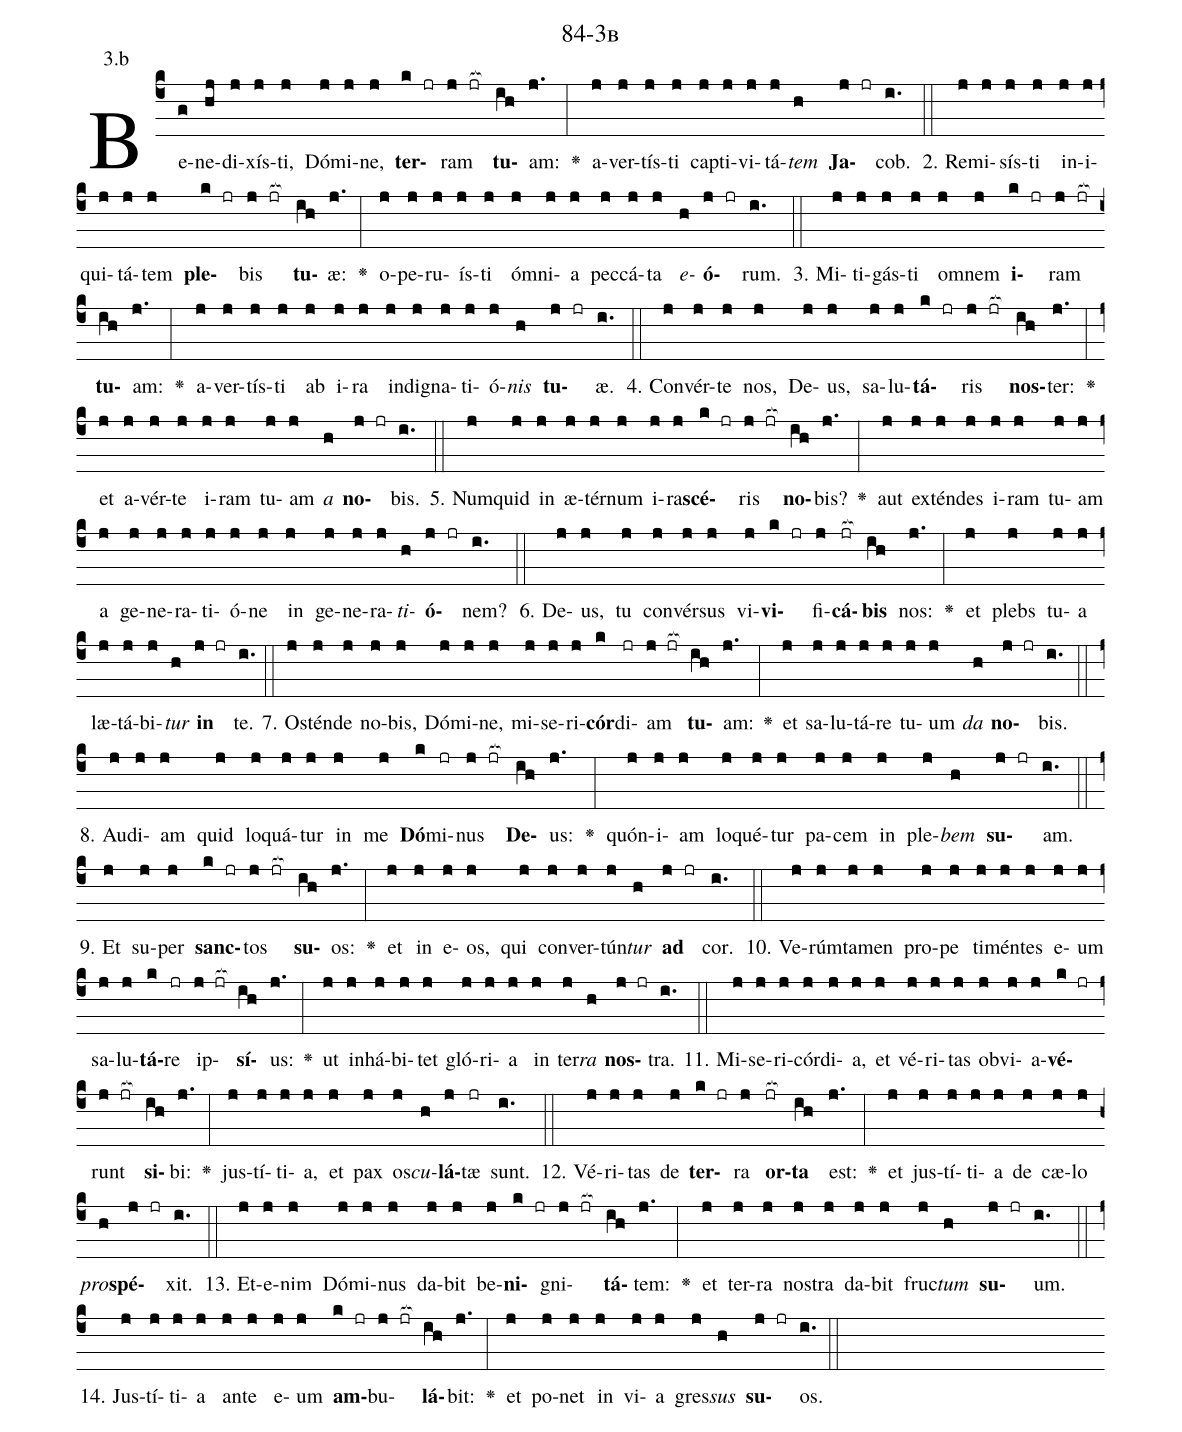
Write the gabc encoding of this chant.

name: 84-3b;
annotation: 3.b;
%%
(c4)Be(g)ne(hj)di(j)xís(j)ti,(j) Dó(j)mi(j)ne,(j) <b>ter</b>(k jr)ram(j jr[ocb:1{]) <b>tu</b>(ih[ocb:0}])am:(j.) <v>\greheightstar</v>(:) a(j)ver(j)tís(j)ti(j) cap(j)ti(j)vi(j)tá(j)<i>tem</i>(h) <b>Ja</b>(j jr)cob.(i.) (::)
2. Re(j)mi(j)sís(j)ti(j) in(j)i(j)qui(j)tá(j)tem(j) <b>ple</b>(k jr)bis(j jr[ocb:1{]) <b>tu</b>(ih[ocb:0}])æ:(j.) <v>\greheightstar</v>(:) o(j)pe(j)ru(j)ís(j)ti(j) óm(j)ni(j)a(j) pec(j)cá(j)ta(j) <i>e</i>(h)<b>ó</b>(j jr)rum.(i.) (::)
3. Mi(j)ti(j)gás(j)ti(j) om(j)nem(j) <b>i</b>(k jr)ram(j jr[ocb:1{]) <b>tu</b>(ih[ocb:0}])am:(j.) <v>\greheightstar</v>(:) a(j)ver(j)tís(j)ti(j) ab(j) i(j)ra(j) in(j)di(j)gna(j)ti(j)ó(j)<i>nis</i>(h) <b>tu</b>(j jr)æ.(i.) (::)
4. Con(j)vér(j)te(j) nos,(j) De(j)us,(j) sa(j)lu(j)<b>tá</b>(k jr)ris(j jr[ocb:1{]) <b>nos</b>(ih[ocb:0}])ter:(j.) <v>\greheightstar</v>(:) et(j) a(j)vér(j)te(j) i(j)ram(j) tu(j)am(j) <i>a</i>(h) <b>no</b>(j jr)bis.(i.) (::)
5. Num(j)quid(j) in(j) æ(j)tér(j)num(j) i(j)ra(j)<b>scé</b>(k jr)ris(j jr[ocb:1{]) <b>no</b>(ih[ocb:0}])bis?(j.) <v>\greheightstar</v>(:) aut(j) ex(j)tén(j)des(j) i(j)ram(j) tu(j)am(j) a(j) ge(j)ne(j)ra(j)ti(j)ó(j)ne(j) in(j) ge(j)ne(j)ra(j)<i>ti</i>(h)<b>ó</b>(j jr)nem?(i.) (::)
6. De(j)us,(j) tu(j) con(j)vér(j)sus(j) vi(j)<b>vi</b>(k jr)fi(j)<b>cá</b>(jr[ocb:1{])<b>bis</b>(ih[ocb:0}]) nos:(j.) <v>\greheightstar</v>(:) et(j) plebs(j) tu(j)a(j) læ(j)tá(j)bi(j)<i>tur</i>(h) <b>in</b>(j jr) te.(i.) (::)
7. Os(j)tén(j)de(j) no(j)bis,(j) Dó(j)mi(j)ne,(j) mi(j)se(j)ri(j)<b>cór</b>(k)di(jr)am(j jr[ocb:1{]) <b>tu</b>(ih[ocb:0}])am:(j.) <v>\greheightstar</v>(:) et(j) sa(j)lu(j)tá(j)re(j) tu(j)um(j) <i>da</i>(h) <b>no</b>(j jr)bis.(i.) (::)
8. Au(j)di(j)am(j) quid(j) lo(j)quá(j)tur(j) in(j) me(j) <b>Dó</b>(k)mi(jr)nus(j jr[ocb:1{]) <b>De</b>(ih[ocb:0}])us:(j.) <v>\greheightstar</v>(:) quón(j)i(j)am(j) lo(j)qué(j)tur(j) pa(j)cem(j) in(j) ple(j)<i>bem</i>(h) <b>su</b>(j jr)am.(i.) (::)
9. Et(j) su(j)per(j) <b>sanc</b>(k jr)tos(j jr[ocb:1{]) <b>su</b>(ih[ocb:0}])os:(j.) <v>\greheightstar</v>(:) et(j) in(j) e(j)os,(j) qui(j) con(j)ver(j)tún(j)<i>tur</i>(h) <b>ad</b>(j jr) cor.(i.) (::)
10. Ve(j)rúm(j)ta(j)men(j) pro(j)pe(j) ti(j)mén(j)tes(j) e(j)um(j) sa(j)lu(j)<b>tá</b>(k)re(jr) ip(j jr[ocb:1{])<b>sí</b>(ih[ocb:0}])us:(j.) <v>\greheightstar</v>(:) ut(j) in(j)há(j)bi(j)tet(j) gló(j)ri(j)a(j) in(j) ter(j)<i>ra</i>(h) <b>nos</b>(j jr)tra.(i.) (::)
11. Mi(j)se(j)ri(j)cór(j)di(j)a,(j) et(j) vé(j)ri(j)tas(j) ob(j)vi(j)a(j)<b>vé</b>(k jr)runt(j jr[ocb:1{]) <b>si</b>(ih[ocb:0}])bi:(j.) <v>\greheightstar</v>(:) jus(j)tí(j)ti(j)a,(j) et(j) pax(j) os(j)<i>cu</i>(h)<b>lá</b>(j)tæ(jr) sunt.(i.) (::)
12. Vé(j)ri(j)tas(j) de(j) <b>ter</b>(k jr)ra(j) <b>or</b>(jr[ocb:1{])<b>ta</b>(ih[ocb:0}]) est:(j.) <v>\greheightstar</v>(:) et(j) jus(j)tí(j)ti(j)a(j) de(j) cæ(j)lo(j) <i>pro</i>(h)<b>spé</b>(j jr)xit.(i.) (::)
13. Et(j)e(j)nim(j) Dó(j)mi(j)nus(j) da(j)bit(j) be(j)<b>ni</b>(k jr)gni(j jr[ocb:1{])<b>tá</b>(ih[ocb:0}])tem:(j.) <v>\greheightstar</v>(:) et(j) ter(j)ra(j) nos(j)tra(j) da(j)bit(j) fruc(j)<i>tum</i>(h) <b>su</b>(j jr)um.(i.) (::)
14. Jus(j)tí(j)ti(j)a(j) an(j)te(j) e(j)um(j) <b>am</b>(k jr)bu(j jr[ocb:1{])<b>lá</b>(ih[ocb:0}])bit:(j.) <v>\greheightstar</v>(:) et(j) po(j)net(j) in(j) vi(j)a(j) gres(j)<i>sus</i>(h) <b>su</b>(j jr)os.(i.) (::)
